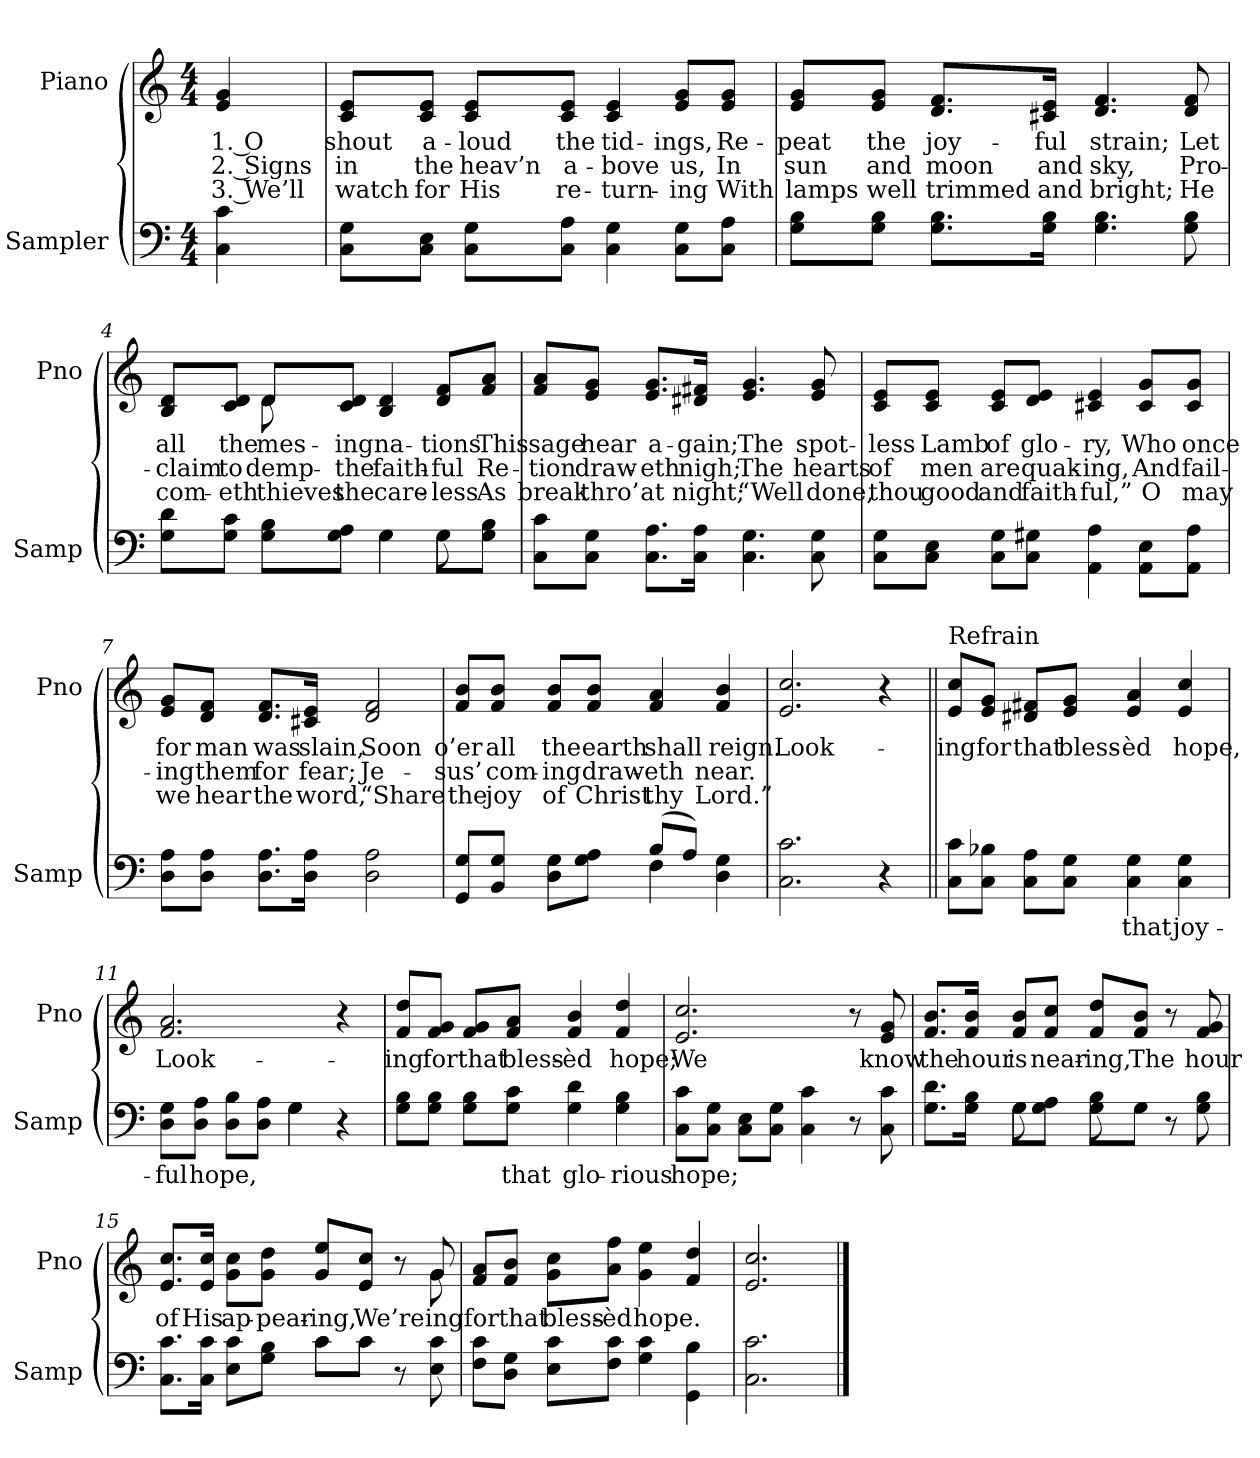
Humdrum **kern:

**kern	**text	**kern	**text	**text	**text
*part2	*part2	*part1	*part1	*part1	*part1
*staff2	*staff2	*staff1	*staff1	*staff1	*staff1
*I"Sampler	*	*I"Piano	*	*	*
*I'Samp	*	*I'Pno	*	*	*
*clefF4	*	*clefG2	*	*	*
*M4/4	*	*M4/4	*	*	*
=1	=1	=1	=1	=1	=1
4C 4c	.	4e 4g	1. O	2. Signs	3. We’ll
=2	=2	=2	=2	=2	=2
8C\ 8G\L	.	8c/ 8e/L	shout	in	watch
8C\ 8E\J	.	8c/ 8e/J	a-	the	for
8C\ 8G\L	.	8c/ 8e/L	-loud	heav’n	His
8C\ 8A\J	.	8c/ 8e/J	the	a-	re-
4C 4G	.	4c 4e	tid-	-bove	-turn-
8C\ 8G\L	.	8e/ 8g/L	-ings,	us,	-ing
8C\ 8A\J	.	8e/ 8g/J	Re-	In	With
=3	=3	=3	=3	=3	=3
8G\ 8B\L	.	8e/ 8g/L	-peat	sun	lamps
8G\ 8B\J	.	8e/ 8g/J	the	and	well
8.G\ 8.B\L	.	8.d/ 8.f/L	joy-	moon	trimmed
16G\ 16B\Jk	.	16c#X/ 16e/Jk	-ful	and	and
4.G 4.B	.	4.d 4.f	strain;	sky,	bright;
8G 8B	.	8d 8f	Let	Pro-	He
=4	=4	=4	=4	=4	=4
*^	*	*^	*	*	*
8G\ 8d\L	2ryy	.	8B/ 8d/L	4ryy	all	-claim	com-
8G\ 8c\J	.	.	8c/ 8d/J	.	the	to	-eth
8G\ 8B\L	.	.	8d/L	8d	mes-	-demp-	thieves
8G\ 8A\J	.	.	8c/ 8d/J	2ryy	-ing	the	the
4G\	4G	.	4B 4d	.	na-	faith-	care-
8G\L	8G	.	8d/ 8f/L	.	-tions	-ful	-less
8G\ 8B\J	8ryy	.	8f/ 8a/J	8ryy	This	Re-	As
*v	*v	*	*	*	*	*	*
*	*	*v	*v	*	*	*
=5	=5	=5	=5	=5	=5
8C\ 8c\L	.	8f/ 8a/L	-sage	-tion	break
8C\ 8G\J	.	8e/ 8g/J	hear	draw-	thro’
8.C\ 8.A\L	.	8.e/ 8.g/L	a-	-eth	at
16C\ 16A\Jk	.	16d#X/ 16f#X/Jk	-gain;	nigh;	night;
4.C 4.G	.	4.e 4.g	The	The	“Well
8C 8G	.	8e 8g	spot-	hearts	done,
=6	=6	=6	=6	=6	=6
8C\ 8G\L	.	8c/ 8e/L	-less	of	thou
8C\ 8E\J	.	8c/ 8e/J	Lamb	men	good
8C\ 8G\L	.	8c/ 8e/L	of	are	and
8C\ 8G#X\J	.	8d/ 8e/J	glo-	quak-	faith-
4AA 4A	.	4c#X 4e	-ry,	-ing,	-ful,”
8AA\ 8E\L	.	8c#/ 8g/L	Who	And	O
8AA\ 8A\J	.	8c#/ 8g/J	once	fail-	may
=7	=7	=7	=7	=7	=7
8D\ 8A\L	.	8e/ 8g/L	for	-ing	we
8D\ 8A\J	.	8d/ 8f/J	man	them	hear
8.D\ 8.A\L	.	8.d/ 8.f/L	was	for	the
16D\ 16A\Jk	.	16c#X/ 16e/Jk	slain,	fear;	word,
2D 2A	.	2d 2f	Soon	Je-	“Share
=8	=8	=8	=8	=8	=8
*^	*	*	*	*	*
8GG/ 8G/L	2ryy	.	8f/ 8b/L	o’er	-sus’	the
8BB/ 8G/J	.	.	8f/ 8b/J	all	com-	joy
8D\ 8G\L	.	.	8f/ 8b/L	the	-ing	of
8G\ 8A\J	.	.	8f/ 8b/J	earth	draw-	Christ
(8B/L	4F	.	4f 4a	shall	-eth	thy
8A/J)	.	.	.	.	.	.
4D 4G	4ryy	.	4f 4b	reign.	near.	Lord.”
*v	*v	*	*	*	*	*
=9	=9	=9	=9	=9	=9
2.C 2.c	.	2.e 2.cc	Look-	.	.
4r	.	4r	.	.	.
=10||	=10||	=10||	=10||	=10||	=10||
!	!	!LO:TX:t=Refrain	!	!	!
8C\ 8c\L	.	8e/ 8cc/L	-ing	.	.
8C\ 8B-X\J	.	8e/ 8g/J	for	.	.
8C\ 8A\L	.	8d#X/ 8f#X/L	that	.	.
8C\ 8G\J	.	8e/ 8g/J	bless-	.	.
4C 4G	that	4e 4a	-èd	.	.
4C 4G	joy-	4e 4cc	hope,	.	.
=11	=11	=11	=11	=11	=11
*^	*	*	*	*	*
8D\ 8G\L	2ryy	-ful	2.f 2.a	Look-	.	.
8D\ 8A\J	.	hope,	.	.	.	.
8D\ 8B\L	.	.	.	.	.	.
8D\ 8A\J	.	.	.	.	.	.
4G\	4G	.	.	.	.	.
4r	4ryy	.	4r	.	.	.
*v	*v	*	*	*	*	*
=12	=12	=12	=12	=12	=12
8G\ 8B\L	.	8f/ 8dd/L	-ing	.	.
8G\ 8B\J	.	8f/ 8g/J	for	.	.
8G\ 8B\L	.	8f/ 8g/L	that	.	.
8G\ 8c\J	that	8f/ 8a/J	bless-	.	.
4G 4d	glo-	4f 4b	-èd	.	.
4G 4B	-rious	4f 4dd	hope;	.	.
=13	=13	=13	=13	=13	=13
8C\ 8c\L	hope;	2.e 2.cc	We	.	.
8C\ 8G\J	.	.	.	.	.
8C\ 8E\L	.	.	.	.	.
8C\ 8G\J	.	.	.	.	.
4C 4c	.	.	.	.	.
8r	.	8r	.	.	.
8C 8c	.	8e 8g	know	.	.
=14	=14	=14	=14	=14	=14
*^	*	*	*	*	*
8.G\ 8.d\L	4ryy	.	8.f/ 8.b/L	the	.	.
16G\ 16B\Jk	.	.	16f/ 16b/Jk	hour	.	.
8G\L	8G	.	8f/ 8b/L	is	.	.
8G\ 8A\J	8ryy	.	8f/ 8cc/J	near-	.	.
8G\ 8B\L	8G	.	8f/ 8dd/L	-ing,	.	.
8G\J	4.ryy	.	8f/ 8b/J	The	.	.
8r	.	.	8r	.	.	.
8G 8B	.	.	8f 8g	hour	.	.
=15	=15	=15	=15	=15	=15	=15
*	*	*	*^	*	*	*
8.C\ 8.c\L	2ryy	.	8.e/ 8.cc/L	2..ryy	of	.	.
16C\ 16c\Jk	.	.	16e/ 16cc/Jk	.	His	.	.
8E\ 8c\L	.	.	8g\ 8cc\L	.	ap-	.	.
8G\ 8B\J	.	.	8g\ 8dd\J	.	-pear-	.	.
8c\L	8c\L	.	8g/ 8ee/L	.	-ing,	.	.
8c\J	8c\J	.	8e/ 8cc/J	.	We’re	.	.
8r	4ryy	.	8r	.	.	.	.
8E 8c	.	.	8g/	8g	-ing	.	.
*v	*v	*	*	*	*	*	*
*	*	*v	*v	*	*	*
=16	=16	=16	=16	=16	=16
8F\ 8c\L	.	8f/ 8a/L	for	.	.
8D\ 8G\J	.	8f/ 8b/J	that	.	.
8E\ 8c\L	.	8g\ 8cc\L	bless-	.	.
8F\ 8c\J	.	8a\ 8ff\J	-èd	.	.
4G 4c	.	4g 4ee	hope.	.	.
4GG 4B	.	4f 4dd	.	.	.
=17	=17	=17	=17	=17	=17
2.C 2.c	.	2.e 2.cc	.	.	.
==	==	==	==	==	==
*-	*-	*-	*-	*-	*-
